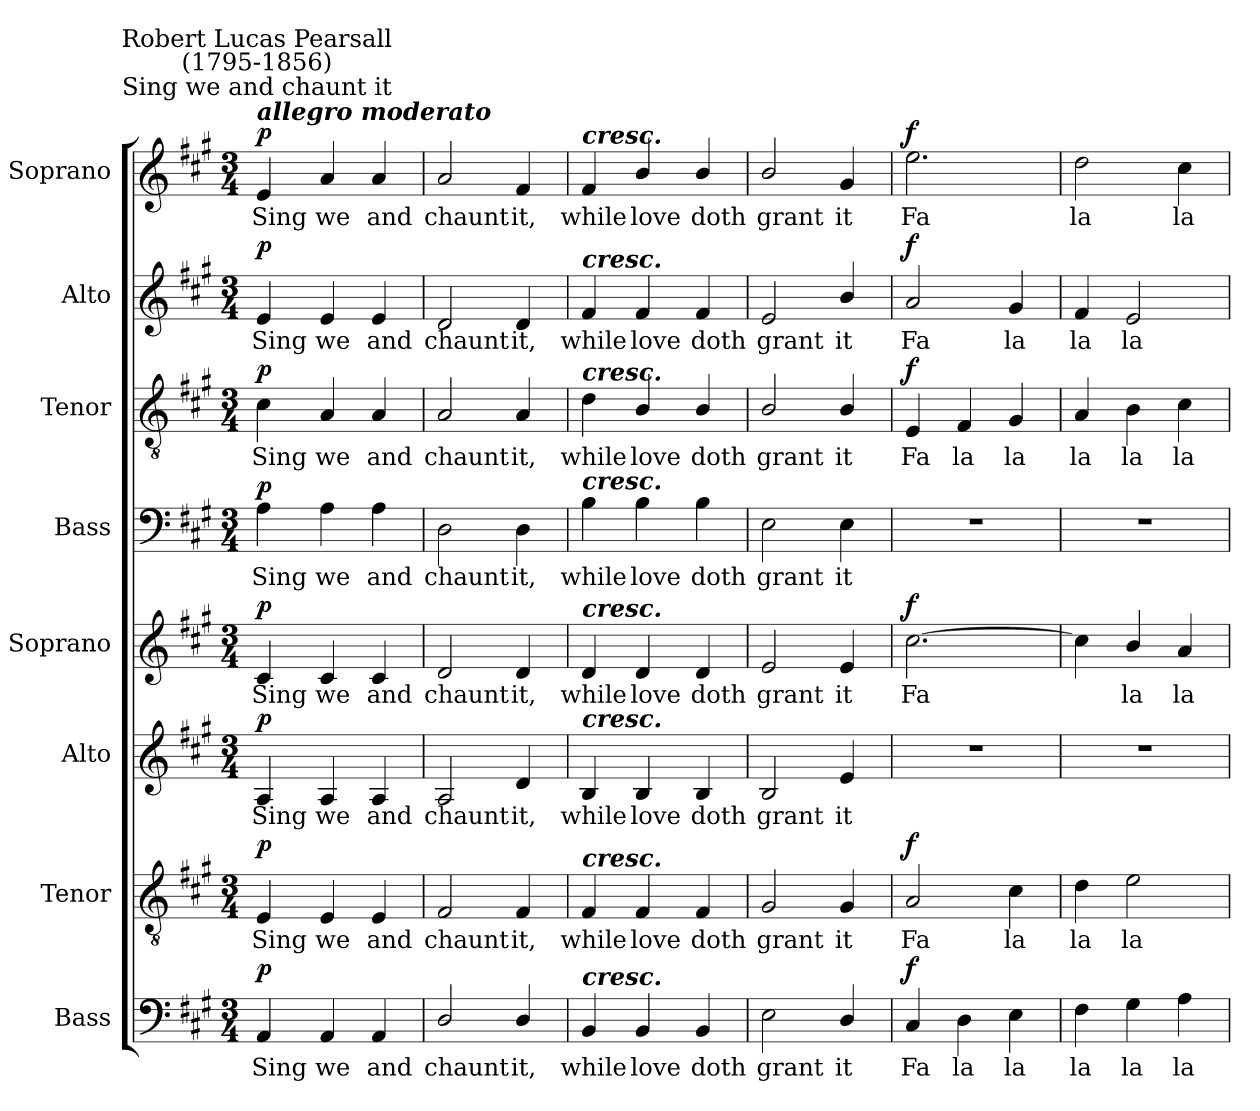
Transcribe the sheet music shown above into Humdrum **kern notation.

**kern	**text	**dynam	**kern	**text	**dynam	**kern	**text	**dynam	**kern	**text	**dynam	**kern	**text	**dynam	**kern	**text	**dynam	**kern	**text	**dynam	**kern	**text	**dynam
*part8	*part8	*part8	*part7	*part7	*part7	*part6	*part6	*part6	*part5	*part5	*part5	*part4	*part4	*part4	*part3	*part3	*part3	*part2	*part2	*part2	*part1	*part1	*part1
*staff8	*staff8	*staff8	*staff7	*staff7	*staff7	*staff6	*staff6	*staff6	*staff5	*staff5	*staff5	*staff4	*staff4	*staff4	*staff3	*staff3	*staff3	*staff2	*staff2	*staff2	*staff1	*staff1	*staff1
*I"Bass	*	*	*I"Tenor	*	*	*I"Alto	*	*	*I"Soprano	*	*	*I"Bass	*	*	*I"Tenor	*	*	*I"Alto	*	*	*I"Soprano	*	*
*I'B	*	*	*I'T	*	*	*I'A	*	*	*I'S	*	*	*I'B	*	*	*I'T	*	*	*I'A	*	*	*I'S	*	*
*clefF4	*	*	*clefGv2	*	*	*clefG2	*	*	*clefG2	*	*	*clefF4	*	*	*clefGv2	*	*	*clefG2	*	*	*clefG2	*	*
*k[f#c#g#]	*	*	*k[f#c#g#]	*	*	*k[f#c#g#]	*	*	*k[f#c#g#]	*	*	*k[f#c#g#]	*	*	*k[f#c#g#]	*	*	*k[f#c#g#]	*	*	*k[f#c#g#]	*	*
*A:	*	*	*A:	*	*	*A:	*	*	*A:	*	*	*A:	*	*	*A:	*	*	*A:	*	*	*A:	*	*
*M3/4	*	*	*M3/4	*	*	*M3/4	*	*	*M3/4	*	*	*M3/4	*	*	*M3/4	*	*	*M3/4	*	*	*M3/4	*	*
=1	=1	=1	=1	=1	=1	=1	=1	=1	=1	=1	=1	=1	=1	=1	=1	=1	=1	=1	=1	=1	=1	=1	=1
!	!	!	!	!	!	!	!	!	!	!	!	!	!	!	!	!	!	!	!	!	!LO:TX:a:Bi:t=allegro moderato	!	!
!	!	!	!	!	!	!	!	!	!	!	!	!	!	!	!	!	!	!	!	!	!LO:TX:a:cj:t=Sing we and chaunt it	!	!
!	!	!	!	!	!	!	!	!	!	!	!	!	!	!	!	!	!	!	!	!	!LO:TX:a:cj:t=Robert Lucas Pearsall\n(1795-1856)	!	!
!	!LO:LY:b	!LO:DY:b	!	!LO:LY:b	!LO:DY:b	!	!LO:LY:b	!LO:DY:b	!	!LO:LY:b	!LO:DY:b	!	!LO:LY:b	!LO:DY:b	!	!LO:LY:b	!LO:DY:b	!	!LO:LY:b	!LO:DY:b	!	!LO:LY:b	!LO:DY:b
4AA	Sing	p	4E	Sing	p	4A	Sing	p	4c#	Sing	p	4A	Sing	p	4c#	Sing	p	4e	Sing	p	4e	Sing	p
!	!LO:LY:b	!	!	!LO:LY:b	!	!	!LO:LY:b	!	!	!LO:LY:b	!	!	!LO:LY:b	!	!	!LO:LY:b	!	!	!LO:LY:b	!	!	!LO:LY:b	!
4AA	we	.	4E	we	.	4A	we	.	4c#	we	.	4A	we	.	4A	we	.	4e	we	.	4a	we	.
!	!LO:LY:b	!	!	!LO:LY:b	!	!	!LO:LY:b	!	!	!LO:LY:b	!	!	!LO:LY:b	!	!	!LO:LY:b	!	!	!LO:LY:b	!	!	!LO:LY:b	!
4AA	and	.	4E	and	.	4A	and	.	4c#	and	.	4A	and	.	4A	and	.	4e	and	.	4a	and	.
=2	=2	=2	=2	=2	=2	=2	=2	=2	=2	=2	=2	=2	=2	=2	=2	=2	=2	=2	=2	=2	=2	=2	=2
!	!LO:LY:b	!	!	!LO:LY:b	!	!	!LO:LY:b	!	!	!LO:LY:b	!	!	!LO:LY:b	!	!	!LO:LY:b	!	!	!LO:LY:b	!	!	!LO:LY:b	!
2D/	chaunt	.	2F#	chaunt	.	2A	chaunt	.	2d	chaunt	.	2D	chaunt	.	2A	chaunt	.	2d	chaunt	.	2a	chaunt	.
!	!LO:LY:b	!	!	!LO:LY:b	!	!	!LO:LY:b	!	!	!LO:LY:b	!	!	!LO:LY:b	!	!	!LO:LY:b	!	!	!LO:LY:b	!	!	!LO:LY:b	!
4D/	it,	.	4F#	it,	.	4d	it,	.	4d	it,	.	4D	it,	.	4A	it,	.	4d	it,	.	4f#	it,	.
=3	=3	=3	=3	=3	=3	=3	=3	=3	=3	=3	=3	=3	=3	=3	=3	=3	=3	=3	=3	=3	=3	=3	=3
!	!	!	!	!	!	!	!	!	!	!	!	!	!	!	!	!	!	!	!	!	!LO:TX:a:Bi:t=cresc.	!	!
!	!	!	!	!	!	!	!	!	!	!	!	!	!	!	!	!	!	!LO:TX:a:Bi:t=cresc.	!	!	!	!	!
!	!	!	!	!	!	!	!	!	!	!	!	!	!	!	!LO:TX:a:Bi:t=cresc.	!	!	!	!	!	!	!	!
!	!	!	!	!	!	!	!	!	!	!	!	!LO:TX:a:Bi:t=cresc.	!	!	!	!	!	!	!	!	!	!	!
!	!	!	!	!	!	!	!	!	!LO:TX:a:Bi:t=cresc.	!	!	!	!	!	!	!	!	!	!	!	!	!	!
!	!	!	!	!	!	!LO:TX:a:Bi:t=cresc.	!	!	!	!	!	!	!	!	!	!	!	!	!	!	!	!	!
!	!	!	!LO:TX:a:Bi:t=cresc.	!	!	!	!	!	!	!	!	!	!	!	!	!	!	!	!	!	!	!	!
!LO:TX:a:Bi:t=cresc.	!	!	!	!	!	!	!	!	!	!	!	!	!	!	!	!	!	!	!	!	!	!	!
!	!LO:LY:b	!	!	!LO:LY:b	!	!	!LO:LY:b	!	!	!LO:LY:b	!	!	!LO:LY:b	!	!	!LO:LY:b	!	!	!LO:LY:b	!	!	!LO:LY:b	!
4BB	while	.	4F#	while	.	4B	while	.	4d	while	.	4B	while	.	4d	while	.	4f#	while	.	4f#	while	.
!	!LO:LY:b	!	!	!LO:LY:b	!	!	!LO:LY:b	!	!	!LO:LY:b	!	!	!LO:LY:b	!	!	!LO:LY:b	!	!	!LO:LY:b	!	!	!LO:LY:b	!
4BB	love	.	4F#	love	.	4B	love	.	4d	love	.	4B	love	.	4B/	love	.	4f#	love	.	4b/	love	.
!	!LO:LY:b	!	!	!LO:LY:b	!	!	!LO:LY:b	!	!	!LO:LY:b	!	!	!LO:LY:b	!	!	!LO:LY:b	!	!	!LO:LY:b	!	!	!LO:LY:b	!
4BB	doth	.	4F#	doth	.	4B	doth	.	4d	doth	.	4B	doth	.	4B/	doth	.	4f#	doth	.	4b/	doth	.
=4	=4	=4	=4	=4	=4	=4	=4	=4	=4	=4	=4	=4	=4	=4	=4	=4	=4	=4	=4	=4	=4	=4	=4
!	!LO:LY:b	!	!	!LO:LY:b	!	!	!LO:LY:b	!	!	!LO:LY:b	!	!	!LO:LY:b	!	!	!LO:LY:b	!	!	!LO:LY:b	!	!	!LO:LY:b	!
2E	grant	.	2G#	grant	.	2B	grant	.	2e	grant	.	2E	grant	.	2B/	grant	.	2e	grant	.	2b/	grant	.
!	!LO:LY:b	!	!	!LO:LY:b	!	!	!LO:LY:b	!	!	!LO:LY:b	!	!	!LO:LY:b	!	!	!LO:LY:b	!	!	!LO:LY:b	!	!	!LO:LY:b	!
4D/	it	.	4G#	it	.	4e	it	.	4e	it	.	4E	it	.	4B/	it	.	4b/	it	.	4g#	it	.
=5	=5	=5	=5	=5	=5	=5	=5	=5	=5	=5	=5	=5	=5	=5	=5	=5	=5	=5	=5	=5	=5	=5	=5
!	!LO:LY:b	!LO:DY:b	!	!LO:LY:b	!LO:DY:b	!LO:N:vis=1	!	!	!	!LO:LY:b	!LO:DY:b	!LO:N:vis=1	!	!	!	!LO:LY:b	!LO:DY:b	!	!LO:LY:b	!LO:DY:b	!	!LO:LY:b	!LO:DY:b
4C#	Fa	f	2A	Fa	f	2.r	.	.	[2.cc#	Fa	f	2.r	.	.	4E	Fa	f	2a	Fa	f	2.ee	Fa	f
!	!LO:LY:b	!	!	!	!	!	!	!	!	!	!	!	!	!	!	!LO:LY:b	!	!	!	!	!	!	!
4D	la	.	.	.	.	.	.	.	.	.	.	.	.	.	4F#	la	.	.	.	.	.	.	.
!	!LO:LY:b	!	!	!LO:LY:b	!	!	!	!	!	!	!	!	!	!	!	!LO:LY:b	!	!	!LO:LY:b	!	!	!	!
4E	la	.	4c#	la	.	.	.	.	.	.	.	.	.	.	4G#	la	.	4g#	la	.	.	.	.
=6	=6	=6	=6	=6	=6	=6	=6	=6	=6	=6	=6	=6	=6	=6	=6	=6	=6	=6	=6	=6	=6	=6	=6
!	!LO:LY:b	!	!	!LO:LY:b	!	!LO:N:vis=1	!	!	!	!	!	!LO:N:vis=1	!	!	!	!LO:LY:b	!	!	!LO:LY:b	!	!	!LO:LY:b	!
4F#	la	.	4d	la	.	2.r	.	.	4cc#]	.	.	2.r	.	.	4A	la	.	4f#	la	.	2dd	la	.
!	!LO:LY:b	!	!	!LO:LY:b	!	!	!	!	!	!LO:LY:b	!	!	!	!	!	!LO:LY:b	!	!	!LO:LY:b	!	!	!	!
4G#	la	.	2e	la	.	.	.	.	4b/	la	.	.	.	.	4B	la	.	2e	la	.	.	.	.
!	!LO:LY:b	!	!	!	!	!	!	!	!	!LO:LY:b	!	!	!	!	!	!LO:LY:b	!	!	!	!	!	!LO:LY:b	!
4A	la	.	.	.	.	.	.	.	4a	la	.	.	.	.	4c#	la	.	.	.	.	4cc#	la	.
=	=	=	=	=	=	=	=	=	=	=	=	=	=	=	=	=	=	=	=	=	=	=	=
*-	*-	*-	*-	*-	*-	*-	*-	*-	*-	*-	*-	*-	*-	*-	*-	*-	*-	*-	*-	*-	*-	*-	*-
